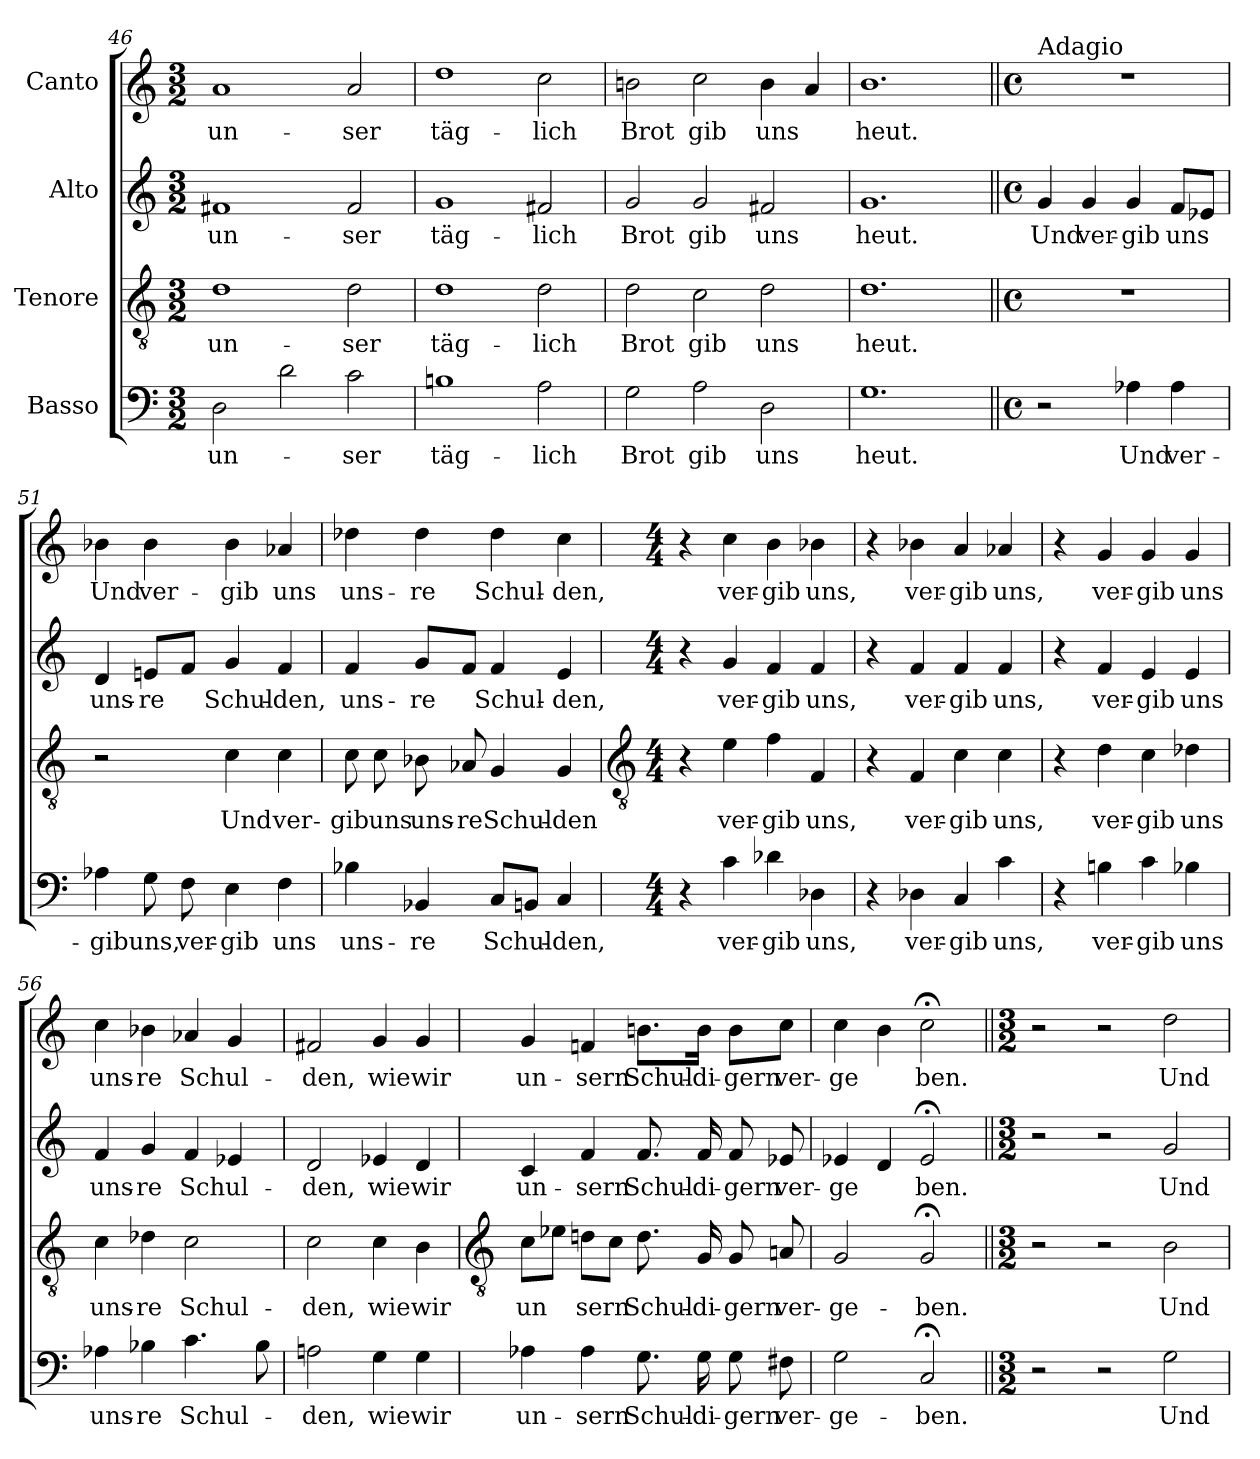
**kern	**text	**kern	**text	**kern	**text	**kern	**text
*part4	*part4	*part3	*part3	*part2	*part2	*part1	*part1
*staff4	*staff4	*staff3	*staff3	*staff2	*staff2	*staff1	*staff1
*I"Basso	*	*I"Tenore	*	*I"Alto	*	*I"Canto	*
!!LO:LB:g=z
*clefF4	*	*clefGv2	*	*clefG2	*	*clefG2	*
*k[]	*	*k[]	*	*k[]	*	*k[]	*
*C:	*	*C:	*	*C:	*	*C:	*
*M3/2	*	*M3/2	*	*M3/2	*	*M3/2	*
=46	=46	=46	=46	=46	=46	=46	=46
!	!LO:LY:b	!	!LO:LY:b	!	!LO:LY:b	!	!LO:LY:b
2D	un-	1d	un-	1f#X	un-	1a	un-
2d	.	.	.	.	.	.	.
!	!LO:LY:b	!	!LO:LY:b	!	!LO:LY:b	!	!LO:LY:b
2c	-ser	2d	-ser	2f#	-ser	2a	-ser
=47	=47	=47	=47	=47	=47	=47	=47
!	!LO:LY:b	!	!LO:LY:b	!	!LO:LY:b	!	!LO:LY:b
1Bn	täg-	1d	täg-	1g	täg-	1dd	täg-
!	!LO:LY:b	!	!LO:LY:b	!	!LO:LY:b	!	!LO:LY:b
2A	-lich	2d	-lich	2f#X	-lich	2cc	-lich
=48	=48	=48	=48	=48	=48	=48	=48
!	!LO:LY:b	!	!LO:LY:b	!	!LO:LY:b	!	!LO:LY:b
2G	Brot	2d	Brot	2g	Brot	2bn	Brot
!	!LO:LY:b	!	!LO:LY:b	!	!LO:LY:b	!	!LO:LY:b
2A	gib	2c	gib	2g	gib	2cc	gib
!	!LO:LY:b	!	!LO:LY:b	!	!LO:LY:b	!	!LO:LY:b
2D	uns	2d	uns	2f#X	uns	4b	uns
.	.	.	.	.	.	4a	.
=49	=49	=49	=49	=49	=49	=49	=49
!	!LO:LY:b	!	!LO:LY:b	!	!LO:LY:b	!	!LO:LY:b
1.G	heut.	1.d	heut.	1.g	heut.	1.b	heut.
=50||	=50||	=50||	=50||	=50||	=50||	=50||	=50||
*M4/4	*	*M4/4	*	*M4/4	*	*M4/4	*
*met(c)	*	*met(c)	*	*met(c)	*	*met(c)	*
!	!	!	!	!	!	!LO:TX:a:t=Adagio	!
!	!	!	!	!	!LO:LY:b	!	!
2r	.	1r	.	4g	Und	1r	.
!	!	!	!	!	!LO:LY:b	!	!
.	.	.	.	4g	ver-	.	.
!	!LO:LY:b	!	!	!	!LO:LY:b	!	!
4A-X	Und	.	.	4g	-gib	.	.
!	!LO:LY:b	!	!	!	!LO:LY:b	!	!
4A-	ver-	.	.	8fL	uns	.	.
.	.	.	.	8e-XJ	.	.	.
=51	=51	=51	=51	=51	=51	=51	=51
!	!LO:LY:b	!	!	!	!LO:LY:b	!	!LO:LY:b
4A-X	-gib	2r	.	4d	uns-	4b-X	Und
!	!LO:LY:b	!	!	!	!LO:LY:b	!	!LO:LY:b
8G	uns,	.	.	8enL	-re	4b-	ver-
!	!LO:LY:b	!	!	!	!	!	!
8F	ver-	.	.	8fJ	.	.	.
!	!LO:LY:b	!	!LO:LY:b	!	!LO:LY:b	!	!LO:LY:b
4E	-gib	4c	Und	4g	Schul-	4b-	-gib
!	!LO:LY:b	!	!LO:LY:b	!	!LO:LY:b	!	!LO:LY:b
4F	uns	4c	ver-	4f	-den,	4a-X	uns
=52	=52	=52	=52	=52	=52	=52	=52
!	!LO:LY:b	!	!LO:LY:b	!	!LO:LY:b	!	!LO:LY:b
4B-X	uns-	8c	-gib	4f	uns-	4dd-X	uns-
!	!	!	!LO:LY:b	!	!	!	!
.	.	8c	uns	.	.	.	.
!	!LO:LY:b	!	!LO:LY:b	!	!LO:LY:b	!	!LO:LY:b
4BB-X	-re	8B-X	uns-	8gL	-re	4dd-	-re
!	!	!	!LO:LY:b	!	!	!	!
.	.	8A-X	-re	8fJ	.	.	.
!	!LO:LY:b	!	!LO:LY:b	!	!LO:LY:b	!	!LO:LY:b
8CL	Schul-	4G	Schul-	4f	Schul-	4dd-	Schul-
8BBnJ	.	.	.	.	.	.	.
!	!LO:LY:b	!	!LO:LY:b	!	!LO:LY:b	!	!LO:LY:b
4C	-den,	4G	-den	4e	-den,	4cc	-den,
!!LO:LB:g=z
=53	=53	=53	=53	=53	=53	=53	=53
*	*	*clefGv2	*	*	*	*	*
*M4/4	*	*M4/4	*	*M4/4	*	*M4/4	*
4r	.	4r	.	4r	.	4r	.
!	!LO:LY:b	!	!LO:LY:b	!	!LO:LY:b	!	!LO:LY:b
4c	ver-	4e	ver-	4g	ver-	4cc	ver-
!	!LO:LY:b	!	!LO:LY:b	!	!LO:LY:b	!	!LO:LY:b
4d-X	-gib	4f	-gib	4f	-gib	4b	-gib
!	!LO:LY:b	!	!LO:LY:b	!	!LO:LY:b	!	!LO:LY:b
4D-X	uns,	4F	uns,	4f	uns,	4b-X	uns,
=54	=54	=54	=54	=54	=54	=54	=54
4r	.	4r	.	4r	.	4r	.
!	!LO:LY:b	!	!LO:LY:b	!	!LO:LY:b	!	!LO:LY:b
4D-X	ver-	4F	ver-	4f	ver-	4b-X	ver-
!	!LO:LY:b	!	!LO:LY:b	!	!LO:LY:b	!	!LO:LY:b
4C	-gib	4c	-gib	4f	-gib	4a	-gib
!	!LO:LY:b	!	!LO:LY:b	!	!LO:LY:b	!	!LO:LY:b
4c	uns,	4c	uns,	4f	uns,	4a-X	uns,
=55	=55	=55	=55	=55	=55	=55	=55
4r	.	4r	.	4r	.	4r	.
!	!LO:LY:b	!	!LO:LY:b	!	!LO:LY:b	!	!LO:LY:b
4Bn	ver-	4d	ver-	4f	ver-	4g	ver-
!	!LO:LY:b	!	!LO:LY:b	!	!LO:LY:b	!	!LO:LY:b
4c	-gib	4c	-gib	4e	-gib	4g	-gib
!	!LO:LY:b	!	!LO:LY:b	!	!LO:LY:b	!	!LO:LY:b
4B-X	uns	4d-X	uns	4e	uns	4g	uns
=56	=56	=56	=56	=56	=56	=56	=56
!	!LO:LY:b	!	!LO:LY:b	!	!LO:LY:b	!	!LO:LY:b
4A-X	uns-	4c	uns-	4f	uns-	4cc	uns-
!	!LO:LY:b	!	!LO:LY:b	!	!LO:LY:b	!	!LO:LY:b
4B-X	-re	4d-X	-re	4g	-re	4b-X	-re
!	!LO:LY:b	!	!LO:LY:b	!	!LO:LY:b	!	!LO:LY:b
4.c	Schul-	2c	Schul-	4f	Schul-	4a-X	Schul-
.	.	.	.	4e-X	.	4g	.
8B-	.	.	.	.	.	.	.
=57	=57	=57	=57	=57	=57	=57	=57
!	!LO:LY:b	!	!LO:LY:b	!	!LO:LY:b	!	!LO:LY:b
2An	-den,	2c	-den,	2d	-den,	2f#X	-den,
!	!LO:LY:b	!	!LO:LY:b	!	!LO:LY:b	!	!LO:LY:b
4G	wie	4c	wie	4e-X	wie	4g	wie
!	!LO:LY:b	!	!LO:LY:b	!	!LO:LY:b	!	!LO:LY:b
4G	wir	4B	wir	4d	wir	4g	wir
!!LO:LB:g=z
=58	=58	=58	=58	=58	=58	=58	=58
*	*	*clefGv2	*	*	*	*	*
!	!LO:LY:b	!	!LO:LY:b	!	!LO:LY:b	!	!LO:LY:b
4A-X	un-	8cL	un	4c	un-	4g	un-
!	!	!	!LO:LY:b	!	!	!	!
.	.	8e-XJ	-	.	.	.	.
!	!LO:LY:b	!	!LO:LY:b	!	!LO:LY:b	!	!LO:LY:b
4A-	-sern	8dnL	sern	4f	-sern	4fn	-sern
.	.	8cJ	.	.	.	.	.
!	!LO:LY:b	!	!LO:LY:b	!	!LO:LY:b	!	!LO:LY:b
8.G	Schul-	8.d	Schul-	8.f	Schul-	8.bn\L	Schul-
!	!LO:LY:b	!	!LO:LY:b	!	!LO:LY:b	!	!LO:LY:b
16G	-di-	16G	-di-	16f	-di-	16b\Jk	-di-
!	!LO:LY:b	!	!LO:LY:b	!	!LO:LY:b	!	!LO:LY:b
8G	-gern	8G	-gern	8f	-gern	8b\L	-gern
!	!LO:LY:b	!	!LO:LY:b	!	!LO:LY:b	!	!LO:LY:b
8F#X	ver-	8An	ver-	8e-X	ver-	8cc\J	ver-
=59	=59	=59	=59	=59	=59	=59	=59
!	!LO:LY:b	!	!LO:LY:b	!	!LO:LY:b	!	!LO:LY:b
2G	-ge-	2G	-ge-	4e-X	-ge	4cc	-ge
!	!	!	!	!	!LO:LY:b	!	!LO:LY:b
.	.	.	.	4d	-	4b	-
!	!LO:LY:b	!	!LO:LY:b	!	!LO:LY:b	!	!LO:LY:b
2C;<	-ben.	2G;<	-ben.	2e-;<	ben.	2cc;<	ben.
=60||	=60||	=60||	=60||	=60||	=60||	=60||	=60||
*M3/2	*	*M3/2	*	*M3/2	*	*M3/2	*
2r	.	2r	.	2r	.	2r	.
2r	.	2r	.	2r	.	2r	.
!	!LO:LY:b	!	!LO:LY:b	!	!LO:LY:b	!	!LO:LY:b
2G	Und	2B	Und	2g	Und	2dd	Und
=	=	=	=	=	=	=	=
*-	*-	*-	*-	*-	*-	*-	*-
